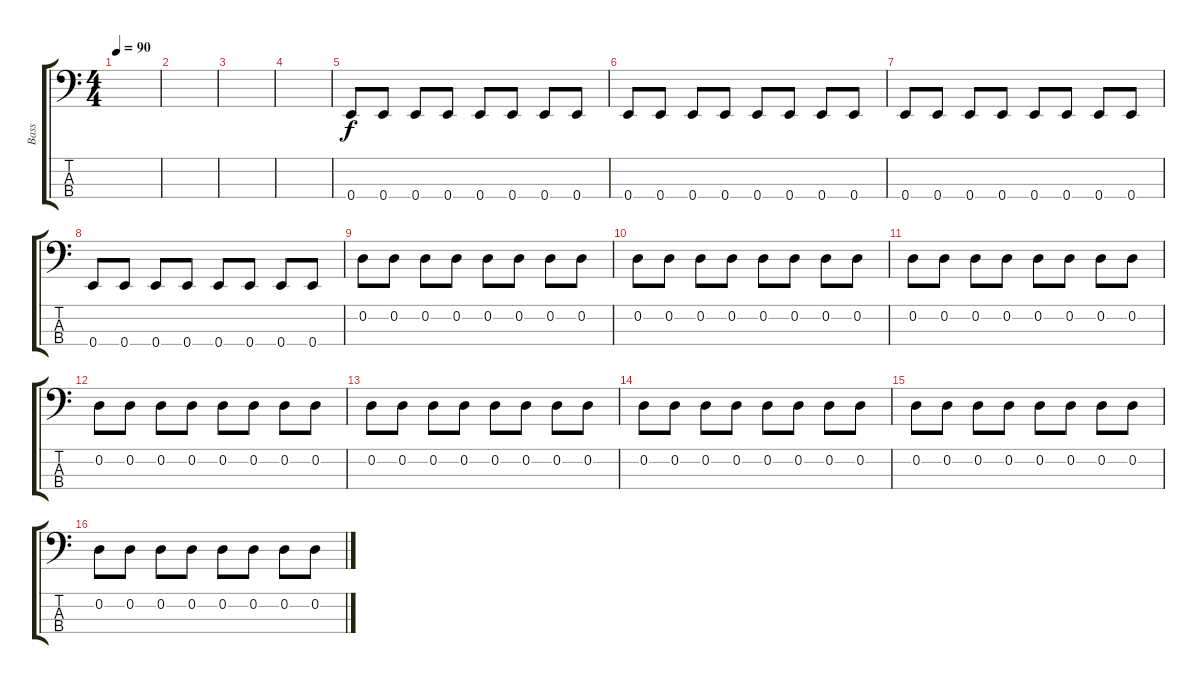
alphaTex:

\track ("Bass" "Bass") {instrument electricbassfinger}
\staff {score tabs}
\tuning (G2 D2 A1 E1) {hide}
\ts (4 4)
\tempo 90
\clef f4
\ks c
|
|
|
|
0.4.8 0.4.8 0.4.8 0.4.8 0.4.8 0.4.8 0.4.8 0.4.8 |
0.4.8 0.4.8 0.4.8 0.4.8 0.4.8 0.4.8 0.4.8 0.4.8 |
0.4.8 0.4.8 0.4.8 0.4.8 0.4.8 0.4.8 0.4.8 0.4.8 |
0.4.8 0.4.8 0.4.8 0.4.8 0.4.8 0.4.8 0.4.8 0.4.8 |
0.2.8 0.2.8 0.2.8 0.2.8 0.2.8 0.2.8 0.2.8 0.2.8 |
0.2.8 0.2.8 0.2.8 0.2.8 0.2.8 0.2.8 0.2.8 0.2.8 |
0.2.8 0.2.8 0.2.8 0.2.8 0.2.8 0.2.8 0.2.8 0.2.8 |
0.2.8 0.2.8 0.2.8 0.2.8 0.2.8 0.2.8 0.2.8 0.2.8 |
0.2.8 0.2.8 0.2.8 0.2.8 0.2.8 0.2.8 0.2.8 0.2.8 |
0.2.8 0.2.8 0.2.8 0.2.8 0.2.8 0.2.8 0.2.8 0.2.8 |
0.2.8 0.2.8 0.2.8 0.2.8 0.2.8 0.2.8 0.2.8 0.2.8 |
0.2.8 0.2.8 0.2.8 0.2.8 0.2.8 0.2.8 0.2.8 0.2.8
